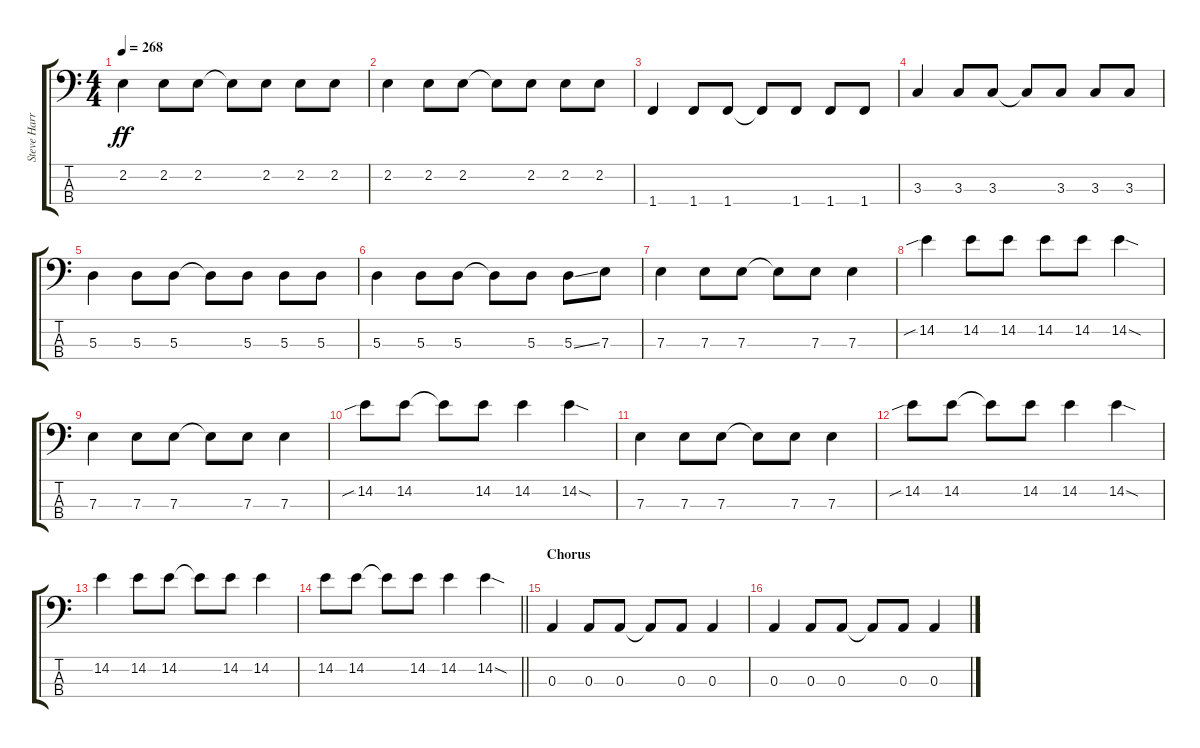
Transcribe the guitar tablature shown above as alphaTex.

\track ("Steve Harris" "Steve Harr") {instrument electricbassfinger}
\staff {score tabs}
\tuning (G2 D2 A1 E1) {hide}
\ts (4 4)
\tempo 268
\clef f4
\ks c
2.2.4{dy ff} 2.2.8 2.2.8 2.2{t}.8 2.2.8 2.2.8 2.2.8 |
2.2.4 2.2.8 2.2.8 2.2{t}.8 2.2.8 2.2.8 2.2.8 |
1.4.4 1.4.8 1.4.8 1.4{t}.8 1.4.8 1.4.8 1.4.8 |
3.3.4 3.3.8 3.3.8 3.3{t}.8 3.3.8 3.3.8 3.3.8 |
5.3.4 5.3.8 5.3.8 5.3{t}.8 5.3.8 5.3.8 5.3.8 |
5.3.4 5.3.8 5.3.8 5.3{t}.8 5.3.8 5.3{ss}.8 7.3.8 |
7.3.4 7.3.8 7.3.8 7.3{t}.8 7.3.8 7.3.4 |
14.2{sib}.4 14.2.8 14.2.8 14.2.8 14.2.8 14.2{sod}.4 |
7.3.4 7.3.8 7.3.8 7.3{t}.8 7.3.8 7.3.4 |
14.2{sib}.8 14.2.8 14.2{t}.8 14.2.8 14.2.4 14.2{sod}.4 |
7.3.4 7.3.8 7.3.8 7.3{t}.8 7.3.8 7.3.4 |
14.2{sib}.8 14.2.8 14.2{t}.8 14.2.8 14.2.4 14.2{sod}.4 |
14.2.4 14.2.8 14.2.8 14.2{t}.8 14.2.8 14.2.4 |
\barLineRight lightlight
14.2.8 14.2.8 14.2{t}.8 14.2.8 14.2.4 14.2{sod}.4 |
\section ("" "Chorus")
0.3.4 0.3.8 0.3.8 0.3{t}.8 0.3.8 0.3.4 |
0.3.4 0.3.8 0.3.8 0.3{t}.8 0.3.8 0.3.4
